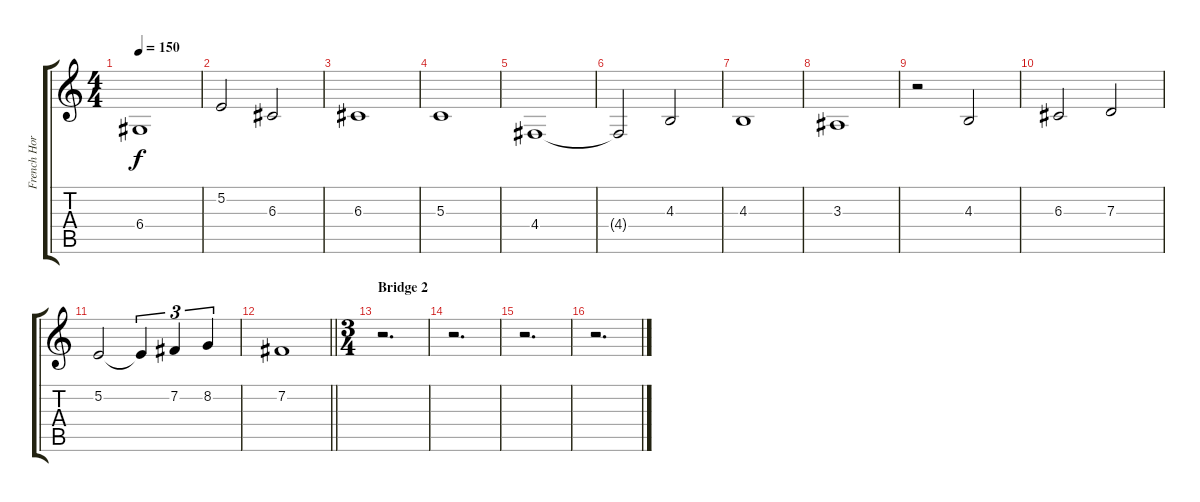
\track ("French Horn" "French Hor") {instrument frenchhorn}
\staff {score tabs}
\tuning (E4 B3 G3 D3 A2 E2) {hide}
\ts (4 4)
\tempo 150
\clef g2
\ks c
6.4.1{dy f} |
5.2.2 6.3.2 |
6.3.1 |
5.3.1 |
4.4.1 |
4.4{t}.2 4.3.2 |
4.3.1 |
3.3.1 |
r.2 4.3.2 |
6.3.2 7.3.2 |
5.2.2 5.2{t}.4{tu (3 2)} 7.2.4{tu (3 2)} 8.2.4{tu (3 2)} |
\barLineRight lightlight
7.2.1 |
\ts (3 4)
\section ("" "Bridge 2")
r.2{d} |
r.2{d} |
r.2{d} |
r.2{d}
